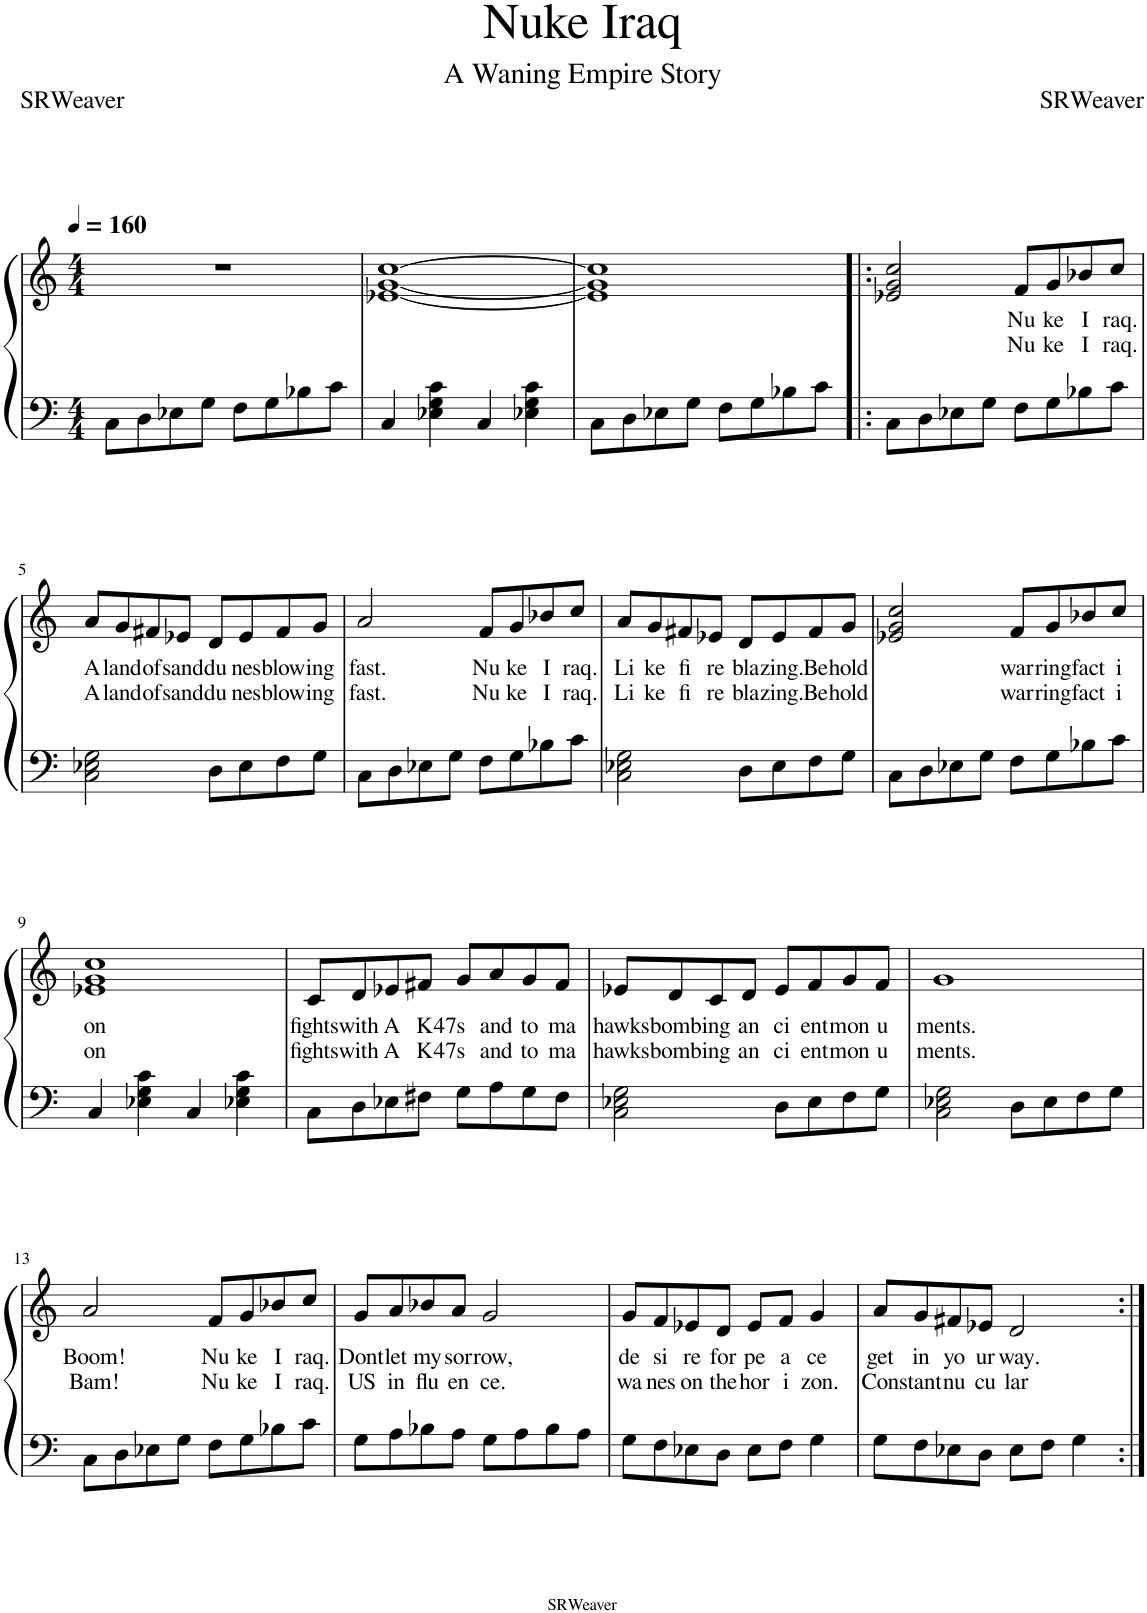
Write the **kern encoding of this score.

**kern	**kern	**text	**text
*part1	*part1	*part1	*part1
*staff2	*staff1	*staff1	*staff1
*I"Piano	*	*	*
*I'Pno.	*	*	*
*clefF4	*clefG2	*	*
*k[]	*k[]	*	*
*M4/4	*M4/4	*	*
*MM160	*MM160	*	*
=1	=1	=1	=1
8C\L	1r	.	.
8D\	.	.	.
8E-X\	.	.	.
8G\J	.	.	.
8F\L	.	.	.
8G\	.	.	.
8B-X\	.	.	.
8c\J	.	.	.
=2	=2	=2	=2
4C/	[1e-X [1g [1cc	.	.
4E-X\ 4G\ 4c\	.	.	.
4C/	.	.	.
4E-X\ 4G\ 4c\	.	.	.
=3	=3	=3	=3
8C\L	1e-] 1g] 1cc]	.	.
8D\	.	.	.
8E-X\	.	.	.
8G\J	.	.	.
8F\L	.	.	.
8G\	.	.	.
8B-X\	.	.	.
8c\J	.	.	.
=4!|:	=4!|:	=4!|:	=4!|:
8C\L	2e-X/ 2g/ 2cc/	.	.
8D\	.	.	.
8E-X\	.	.	.
8G\J	.	.	.
!	!	!LO:LY:b	!LO:LY:b
8F\L	8f/L	Nu	Nu
!	!	!LO:LY:b	!LO:LY:b
8G\	8g/	ke	ke
!	!	!LO:LY:b	!LO:LY:b
8B-X\	8b-X/	I	I
!	!	!LO:LY:b	!LO:LY:b
8c\J	8cc/J	raq.	raq.
!!LO:LB:g=z
=5	=5	=5	=5
!	!	!LO:LY:b	!LO:LY:b
2C\ 2E-X\ 2G\	8a/L	A	A
!	!	!LO:LY:b	!LO:LY:b
.	8g/	land	land
!	!	!LO:LY:b	!LO:LY:b
.	8f#X/	of	of
!	!	!LO:LY:b	!LO:LY:b
.	8e-X/J	sand	sand
!	!	!LO:LY:b	!LO:LY:b
8D\L	8d/L	du	du
!	!	!LO:LY:b	!LO:LY:b
8E-\	8e-/	nes	nes
!	!	!LO:LY:b	!LO:LY:b
8F\	8f#/	blow	blow
!	!	!LO:LY:b	!LO:LY:b
8G\J	8g/J	ing	ing
=6	=6	=6	=6
!	!	!LO:LY:b	!LO:LY:b
8C\L	2a/	fast.	fast.
8D\	.	.	.
8E-X\	.	.	.
8G\J	.	.	.
!	!	!LO:LY:b	!LO:LY:b
8F\L	8f/L	Nu	Nu
!	!	!LO:LY:b	!LO:LY:b
8G\	8g/	ke	ke
!	!	!LO:LY:b	!LO:LY:b
8B-X\	8b-X/	I	I
!	!	!LO:LY:b	!LO:LY:b
8c\J	8cc/J	raq.	raq.
=7	=7	=7	=7
!	!	!LO:LY:b	!LO:LY:b
2C\ 2E-X\ 2G\	8a/L	Li	Li
!	!	!LO:LY:b	!LO:LY:b
.	8g/	ke	ke
!	!	!LO:LY:b	!LO:LY:b
.	8f#X/	fi	fi
!	!	!LO:LY:b	!LO:LY:b
.	8e-X/J	re	re
!	!	!LO:LY:b	!LO:LY:b
8D\L	8d/L	bla	bla
!	!	!LO:LY:b	!LO:LY:b
8E-\	8e-/	zing.	zing.
!	!	!LO:LY:b	!LO:LY:b
8F\	8f#/	Be	Be
!	!	!LO:LY:b	!LO:LY:b
8G\J	8g/J	hold	hold
=8	=8	=8	=8
8C\L	2e-X/ 2g/ 2cc/	.	.
8D\	.	.	.
8E-X\	.	.	.
8G\J	.	.	.
!	!	!LO:LY:b	!LO:LY:b
8F\L	8f/L	war	war
!	!	!LO:LY:b	!LO:LY:b
8G\	8g/	ring	ring
!	!	!LO:LY:b	!LO:LY:b
8B-X\	8b-X/	fact	fact
!	!	!LO:LY:b	!LO:LY:b
8c\J	8cc/J	i	i
!!LO:LB:g=z
=9	=9	=9	=9
!	!	!LO:LY:b	!LO:LY:b
4C/	1e-X 1g 1cc	on	on
4E-X\ 4G\ 4c\	.	.	.
4C/	.	.	.
4E-X\ 4G\ 4c\	.	.	.
=10	=10	=10	=10
!	!	!LO:LY:b	!LO:LY:b
8C\L	8c/L	fights	fights
!	!	!LO:LY:b	!LO:LY:b
8D\	8d/	with	with
!	!	!LO:LY:b	!LO:LY:b
8E-X\	8e-X/	A	A
!	!	!LO:LY:b	!LO:LY:b
8F#X\J	8f#X/J	K	K
!	!	!LO:LY:b	!LO:LY:b
8G\L	8g/L	47s	47s
!	!	!LO:LY:b	!LO:LY:b
8A\	8a/	and	and
!	!	!LO:LY:b	!LO:LY:b
8G\	8g/	to	to
!	!	!LO:LY:b	!LO:LY:b
8F#\J	8f#/J	ma	ma
=11	=11	=11	=11
!	!	!LO:LY:b	!LO:LY:b
2C\ 2E-X\ 2G\	8e-X/L	hawks	hawks
!	!	!LO:LY:b	!LO:LY:b
.	8d/	bomb	bomb
!	!	!LO:LY:b	!LO:LY:b
.	8c/	ing	ing
!	!	!LO:LY:b	!LO:LY:b
.	8d/J	an	an
!	!	!LO:LY:b	!LO:LY:b
8D\L	8e-/L	ci	ci
!	!	!LO:LY:b	!LO:LY:b
8E-\	8f/	ent	ent
!	!	!LO:LY:b	!LO:LY:b
8F\	8g/	mon	mon
!	!	!LO:LY:b	!LO:LY:b
8G\J	8f/J	u	u
=12	=12	=12	=12
!	!	!LO:LY:b	!LO:LY:b
2C\ 2E-X\ 2G\	1g	ments.	ments.
8D\L	.	.	.
8E-\	.	.	.
8F\	.	.	.
8G\J	.	.	.
!!LO:LB:g=z
=13	=13	=13	=13
!	!	!LO:LY:b	!LO:LY:b
8C\L	2a/	Boom!	Bam!
8D\	.	.	.
8E-X\	.	.	.
8G\J	.	.	.
!	!	!LO:LY:b	!LO:LY:b
8F\L	8f/L	Nu	Nu
!	!	!LO:LY:b	!LO:LY:b
8G\	8g/	ke	ke
!	!	!LO:LY:b	!LO:LY:b
8B-X\	8b-X/	I	I
!	!	!LO:LY:b	!LO:LY:b
8c\J	8cc/J	raq.	raq.
=14	=14	=14	=14
!	!	!LO:LY:b	!LO:LY:b
8G\L	8g/L	Dont	US
!	!	!LO:LY:b	!LO:LY:b
8A\	8a/	let	in
!	!	!LO:LY:b	!LO:LY:b
8B-X\	8b-X/	my	flu
!	!	!LO:LY:b	!LO:LY:b
8A\J	8a/J	sor	en
!	!	!LO:LY:b	!LO:LY:b
8G\L	2g/	row,	ce.
8A\	.	.	.
8B-\	.	.	.
8A\J	.	.	.
=15	=15	=15	=15
!	!	!LO:LY:b	!LO:LY:b
8G\L	8g/L	de	wa
!	!	!LO:LY:b	!LO:LY:b
8F\	8f/	si	nes
!	!	!LO:LY:b	!LO:LY:b
8E-X\	8e-X/	re	on
!	!	!LO:LY:b	!LO:LY:b
8D\J	8d/J	for	the
!	!	!LO:LY:b	!LO:LY:b
8E-\L	8e-/L	pe	hor
!	!	!LO:LY:b	!LO:LY:b
8F\J	8f/J	a	i
!	!	!LO:LY:b	!LO:LY:b
4G\	4g/	ce	zon.
=16	=16	=16	=16
!	!	!LO:LY:b	!LO:LY:b
8G\L	8a/L	get	Con
!	!	!LO:LY:b	!LO:LY:b
8F\	8g/	in	stant
!	!	!LO:LY:b	!LO:LY:b
8E-X\	8f#X/	yo	nu
!	!	!LO:LY:b	!LO:LY:b
8D\J	8e-X/J	ur	cu
!	!	!LO:LY:b	!LO:LY:b
8E-\L	2d/	way.	lar
8F\J	.	.	.
4G\	.	.	.
=:|!	=:|!	=:|!	=:|!
*-	*-	*-	*-
